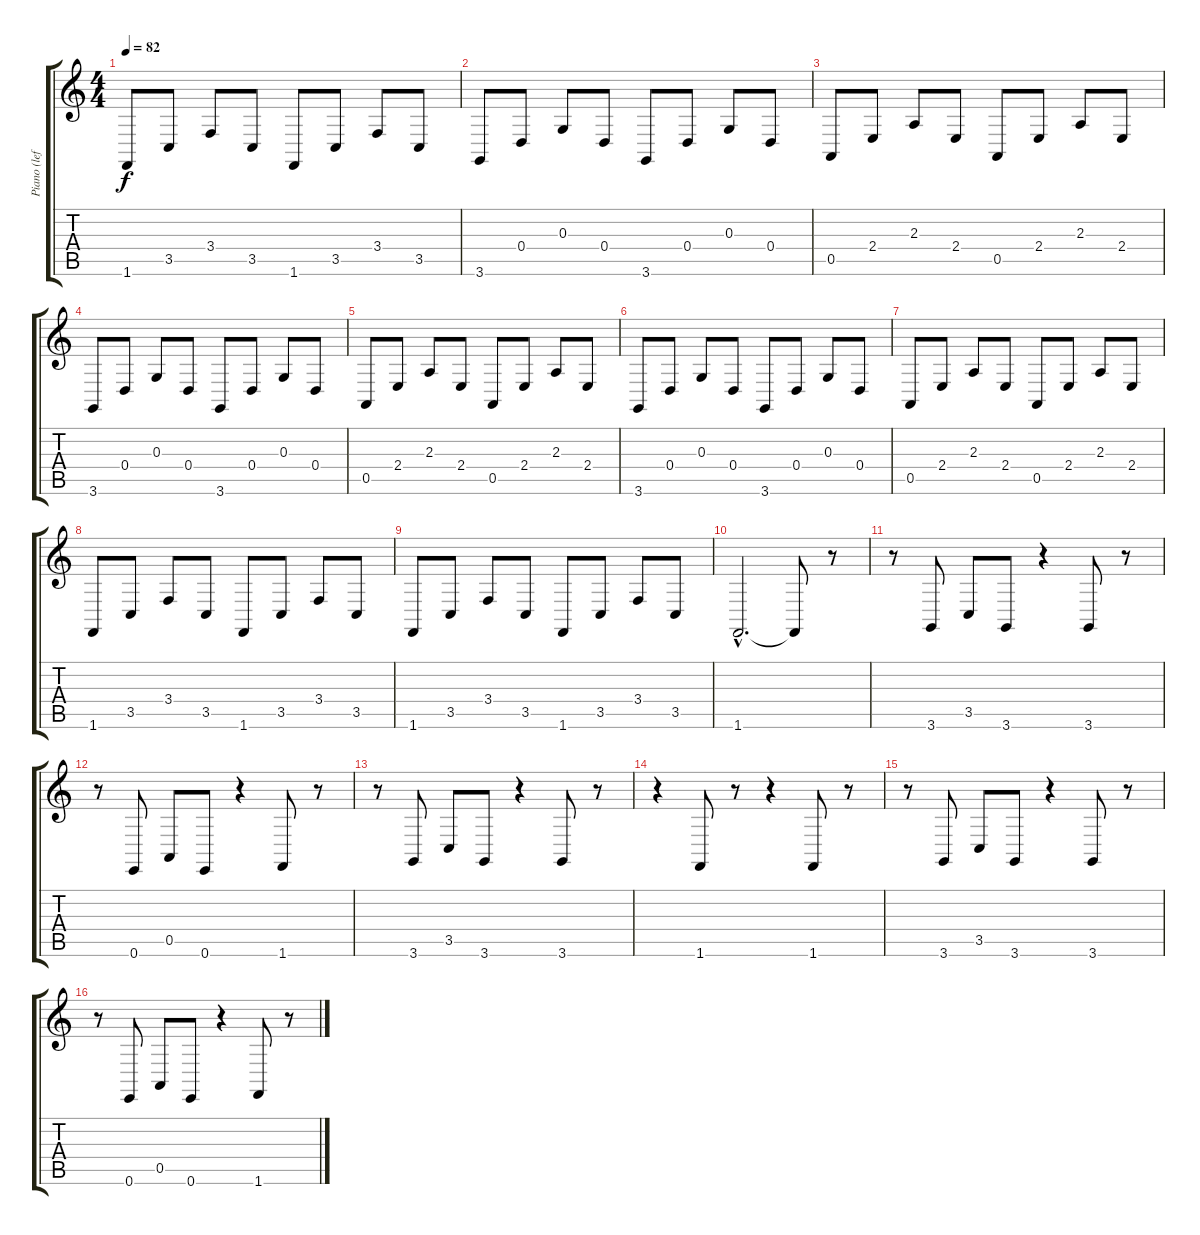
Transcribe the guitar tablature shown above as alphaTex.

\track ("Piano (left)" "Piano (lef") {instrument acousticgrandpiano}
\staff {score tabs}
\tuning (E4 B3 G3 D3 A2 E2) {hide}
\ts (4 4)
\tempo 82
\clef g2
\ks c
1.6.8{dy f} 3.5.8 3.4.8 3.5.8 1.6.8 3.5.8 3.4.8 3.5.8 |
3.6.8 0.4.8 0.3.8 0.4.8 3.6.8 0.4.8 0.3.8 0.4.8 |
0.5.8 2.4.8 2.3.8 2.4.8 0.5.8 2.4.8 2.3.8 2.4.8 |
3.6.8 0.4.8 0.3.8 0.4.8 3.6.8 0.4.8 0.3.8 0.4.8 |
0.5.8 2.4.8 2.3.8 2.4.8 0.5.8 2.4.8 2.3.8 2.4.8 |
3.6.8 0.4.8 0.3.8 0.4.8 3.6.8 0.4.8 0.3.8 0.4.8 |
0.5.8 2.4.8 2.3.8 2.4.8 0.5.8 2.4.8 2.3.8 2.4.8 |
1.6.8 3.5.8 3.4.8 3.5.8 1.6.8 3.5.8 3.4.8 3.5.8 |
1.6.8 3.5.8 3.4.8 3.5.8 1.6.8 3.5.8 3.4.8 3.5.8 |
1.6{hac}.2{d} 1.6{t}.8 r.8 |
r.8 3.6.8 3.5.8 3.6.8 r.4 3.6.8 r.8 |
r.8 0.6.8 0.5.8 0.6.8 r.4 1.6.8 r.8 |
r.8 3.6.8 3.5.8 3.6.8 r.4 3.6.8 r.8 |
r.4 1.6.8 r.8 r.4 1.6.8 r.8 |
r.8 3.6.8 3.5.8 3.6.8 r.4 3.6.8 r.8 |
r.8 0.6.8 0.5.8 0.6.8 r.4 1.6.8 r.8
